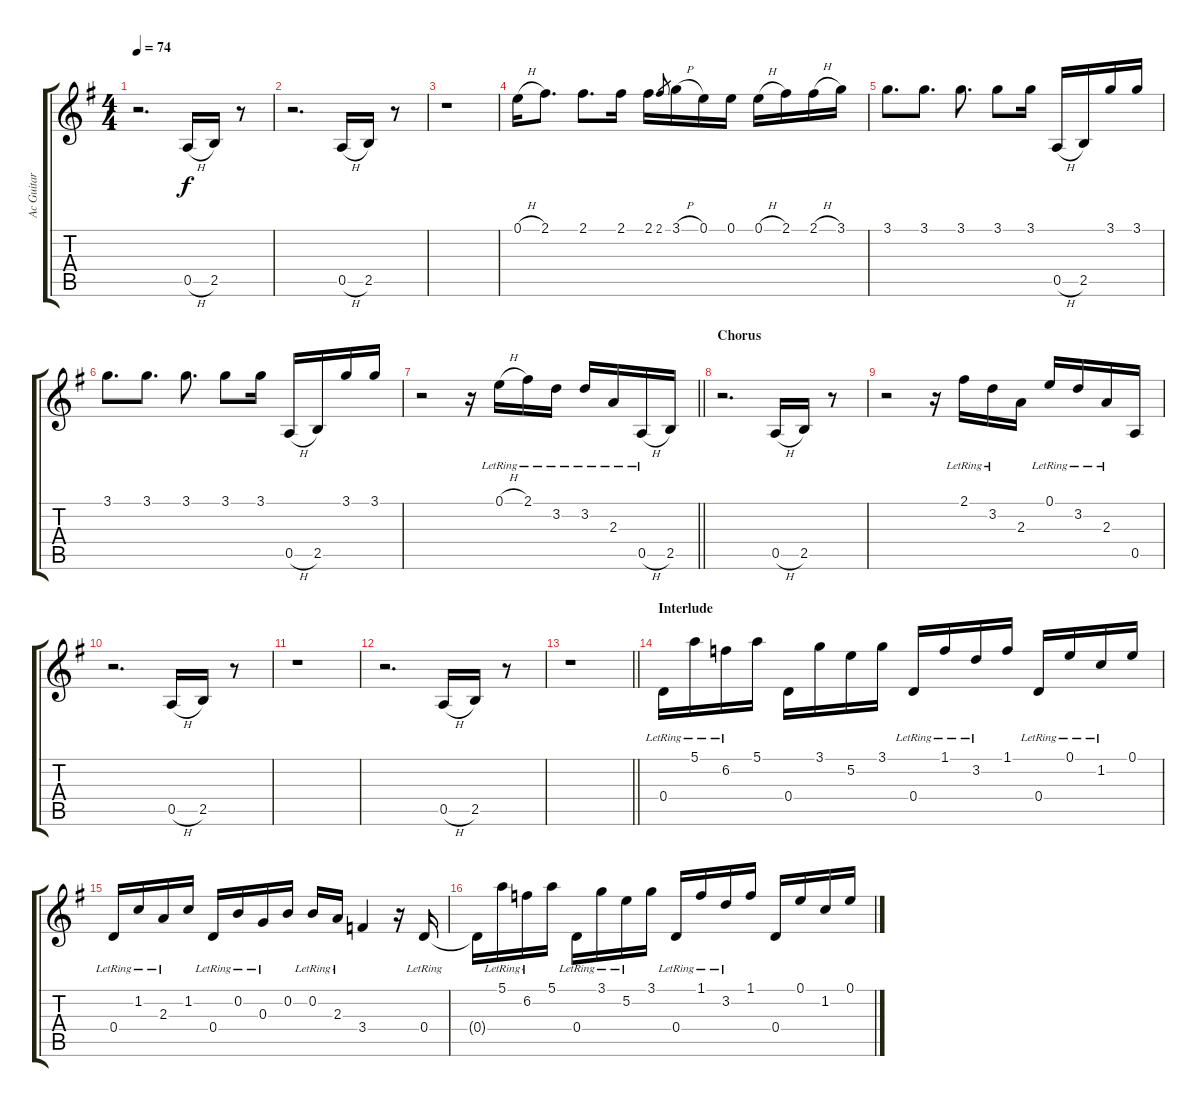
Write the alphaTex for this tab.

\track ("Ac Guitar #2" "Ac Guitar ") {instrument acousticguitarsteel}
\staff {score tabs}
\tuning (E4 B3 G3 D3 A2 E2) {hide}
\ts (4 4)
\tempo 74
\clef g2
\ks g
r.2{d dy f} 0.5{h}.16 2.5.16 r.8 |
r.2{d} 0.5{h}.16 2.5.16 r.8 |
r.1 |
0.1{h}.16 2.1.8{d} 2.1.8{d} 2.1.16 2.1.16 2.1.8{gr} 3.1{h}.16 0.1.16 0.1.16 0.1{h}.16 2.1.16 2.1{h}.16 3.1.16 |
3.1.8{d} 3.1.8{d} 3.1.8{d} 3.1.8 3.1.16 0.5{h}.16 2.5.16 3.1.16 3.1.16 |
3.1.8{d} 3.1.8{d} 3.1.8{d} 3.1.8 3.1.16 0.5{h}.16 2.5.16 3.1.16 3.1.16 |
\barLineRight lightlight
r.2 r.16 0.1{h lr}.16 2.1{lr}.16 3.2{lr}.16 3.2{lr}.16 2.3{lr}.16 0.5{h lr}.16 2.5.16 |
\section ("" "Chorus")
r.2{d} 0.5{h}.16 2.5.16 r.8 |
r.2 r.16 2.1{lr}.16 3.2{lr}.16 2.3.16 0.1{lr}.16 3.2{lr}.16 2.3{lr}.16 0.5.16 |
r.2{d} 0.5{h}.16 2.5.16 r.8 |
r.1 |
r.2{d} 0.5{h}.16 2.5.16 r.8 |
\barLineRight lightlight
r.1 |
\section ("" "Interlude")
0.4{lr}.16 5.1{lr}.16 6.2{lr}.16 5.1.16 0.4.16 3.1.16 5.2.16 3.1.16 0.4{lr}.16 1.1{lr}.16 3.2{lr}.16 1.1.16 0.4{lr}.16 0.1{lr}.16 1.2{lr}.16 0.1.16 |
0.4{lr}.16 1.2{lr}.16 2.3{lr}.16 1.2.16 0.4{lr}.16 0.2{lr}.16 0.3{lr}.16 0.2.16 0.2{lr}.16 2.3{lr}.16 3.4.4 r.16 0.4{lr}.16 |
0.4{t}.16 5.1{lr}.16 6.2{lr}.16 5.1.16 0.4{lr}.16 3.1{lr}.16 5.2{lr}.16 3.1.16 0.4{lr}.16 1.1{lr}.16 3.2{lr}.16 1.1.16 0.4.16 0.1.16 1.2.16 0.1.16
